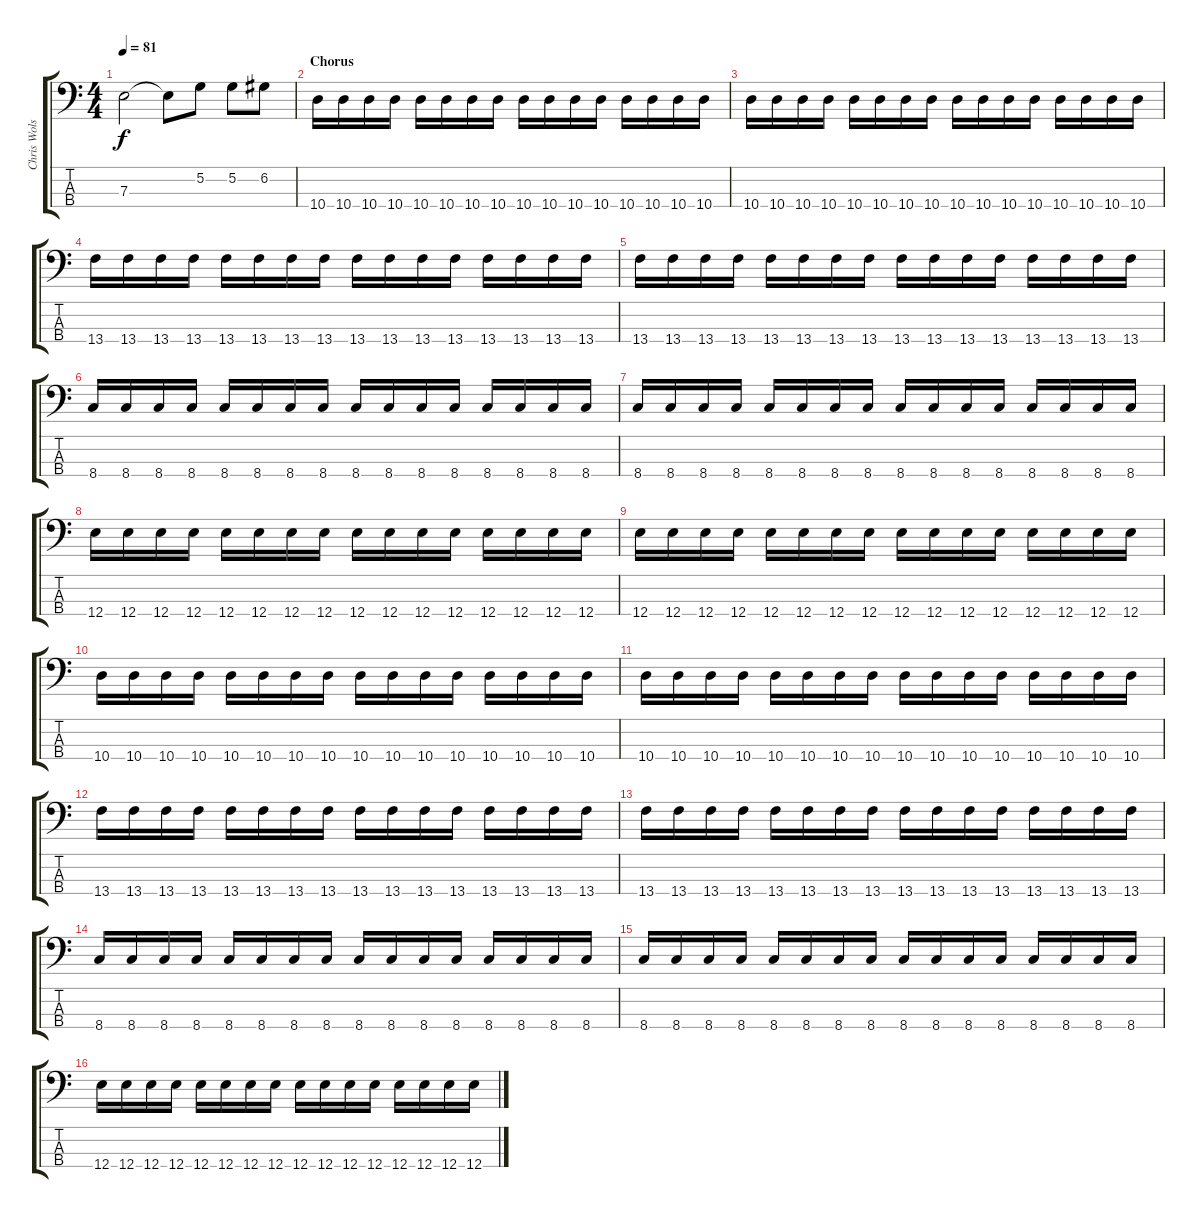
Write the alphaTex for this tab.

\track ("Chris Wolstenholme" "Chris Wols") {instrument electricbassfinger}
\staff {score tabs}
\tuning (G2 D2 A1 E1) {hide}
\ts (4 4)
\tempo 81
\clef f4
\ks c
7.3.2{dy f} 7.3{t}.8 5.2.8 5.2.8 6.2.8 |
\section ("" "Chorus")
10.4.16{instrument electricbassfinger} 10.4.16 10.4.16 10.4.16 10.4.16 10.4.16 10.4.16 10.4.16 10.4.16 10.4.16 10.4.16 10.4.16 10.4.16 10.4.16 10.4.16 10.4.16 |
10.4.16 10.4.16 10.4.16 10.4.16 10.4.16 10.4.16 10.4.16 10.4.16 10.4.16 10.4.16 10.4.16 10.4.16 10.4.16 10.4.16 10.4.16 10.4.16 |
13.4.16 13.4.16 13.4.16 13.4.16 13.4.16 13.4.16 13.4.16 13.4.16 13.4.16 13.4.16 13.4.16 13.4.16 13.4.16 13.4.16 13.4.16 13.4.16 |
13.4.16 13.4.16 13.4.16 13.4.16 13.4.16 13.4.16 13.4.16 13.4.16 13.4.16 13.4.16 13.4.16 13.4.16 13.4.16 13.4.16 13.4.16 13.4.16 |
8.4.16 8.4.16 8.4.16 8.4.16 8.4.16 8.4.16 8.4.16 8.4.16 8.4.16 8.4.16 8.4.16 8.4.16 8.4.16 8.4.16 8.4.16 8.4.16 |
8.4.16 8.4.16 8.4.16 8.4.16 8.4.16 8.4.16 8.4.16 8.4.16 8.4.16 8.4.16 8.4.16 8.4.16 8.4.16 8.4.16 8.4.16 8.4.16 |
12.4.16 12.4.16 12.4.16 12.4.16 12.4.16 12.4.16 12.4.16 12.4.16 12.4.16 12.4.16 12.4.16 12.4.16 12.4.16 12.4.16 12.4.16 12.4.16 |
12.4.16 12.4.16 12.4.16 12.4.16 12.4.16 12.4.16 12.4.16 12.4.16 12.4.16 12.4.16 12.4.16 12.4.16 12.4.16 12.4.16 12.4.16 12.4.16 |
10.4.16{instrument electricbassfinger} 10.4.16 10.4.16 10.4.16 10.4.16 10.4.16 10.4.16 10.4.16 10.4.16 10.4.16 10.4.16 10.4.16 10.4.16 10.4.16 10.4.16 10.4.16 |
10.4.16 10.4.16 10.4.16 10.4.16 10.4.16 10.4.16 10.4.16 10.4.16 10.4.16 10.4.16 10.4.16 10.4.16 10.4.16 10.4.16 10.4.16 10.4.16 |
13.4.16 13.4.16 13.4.16 13.4.16 13.4.16 13.4.16 13.4.16 13.4.16 13.4.16 13.4.16 13.4.16 13.4.16 13.4.16 13.4.16 13.4.16 13.4.16 |
13.4.16 13.4.16 13.4.16 13.4.16 13.4.16 13.4.16 13.4.16 13.4.16 13.4.16 13.4.16 13.4.16 13.4.16 13.4.16 13.4.16 13.4.16 13.4.16 |
8.4.16 8.4.16 8.4.16 8.4.16 8.4.16 8.4.16 8.4.16 8.4.16 8.4.16 8.4.16 8.4.16 8.4.16 8.4.16 8.4.16 8.4.16 8.4.16 |
8.4.16 8.4.16 8.4.16 8.4.16 8.4.16 8.4.16 8.4.16 8.4.16 8.4.16 8.4.16 8.4.16 8.4.16 8.4.16 8.4.16 8.4.16 8.4.16 |
12.4.16 12.4.16 12.4.16 12.4.16 12.4.16 12.4.16 12.4.16 12.4.16 12.4.16 12.4.16 12.4.16 12.4.16 12.4.16 12.4.16 12.4.16 12.4.16
